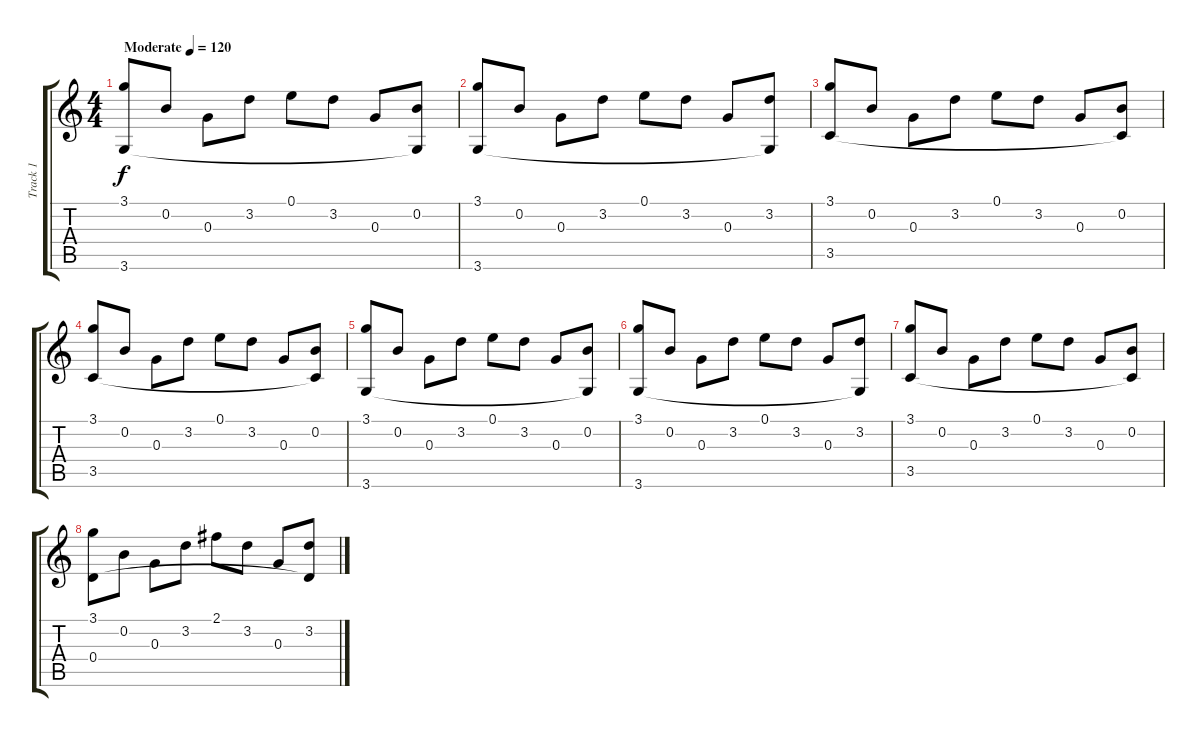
\track ("Track 1" "Track 1") {instrument acousticguitarnylon}
\staff {score tabs}
\tuning (E4 B3 G3 D3 A2 E2) {hide}
\ts (4 4)
\tempo (120 "Moderate")
\clef g2
\ks c
(3.1 3.6).8{dy f instrument acousticguitarnylon} 0.2.8 0.3.8 3.2.8 0.1.8 3.2.8 0.3.8 (0.2 3.6{t}).8 |
(3.1 3.6).8 0.2.8 0.3.8 3.2.8 0.1.8 3.2.8 0.3.8 (3.2 3.6{t}).8 |
(3.1 3.5).8 0.2.8 0.3.8 3.2.8 0.1.8 3.2.8 0.3.8 (0.2 3.5{t}).8 |
(3.1 3.5).8 0.2.8 0.3.8 3.2.8 0.1.8 3.2.8 0.3.8 (0.2 3.5{t}).8 |
(3.1 3.6).8 0.2.8 0.3.8 3.2.8 0.1.8 3.2.8 0.3.8 (0.2 3.6{t}).8 |
(3.1 3.6).8 0.2.8 0.3.8 3.2.8 0.1.8 3.2.8 0.3.8 (3.2 3.6{t}).8 |
(3.1 3.5).8 0.2.8 0.3.8 3.2.8 0.1.8 3.2.8 0.3.8 (0.2 3.5{t}).8 |
(3.1 0.4).8 0.2.8 0.3.8 3.2.8 2.1.8 3.2.8 0.3.8 (3.2 0.4{t}).8
